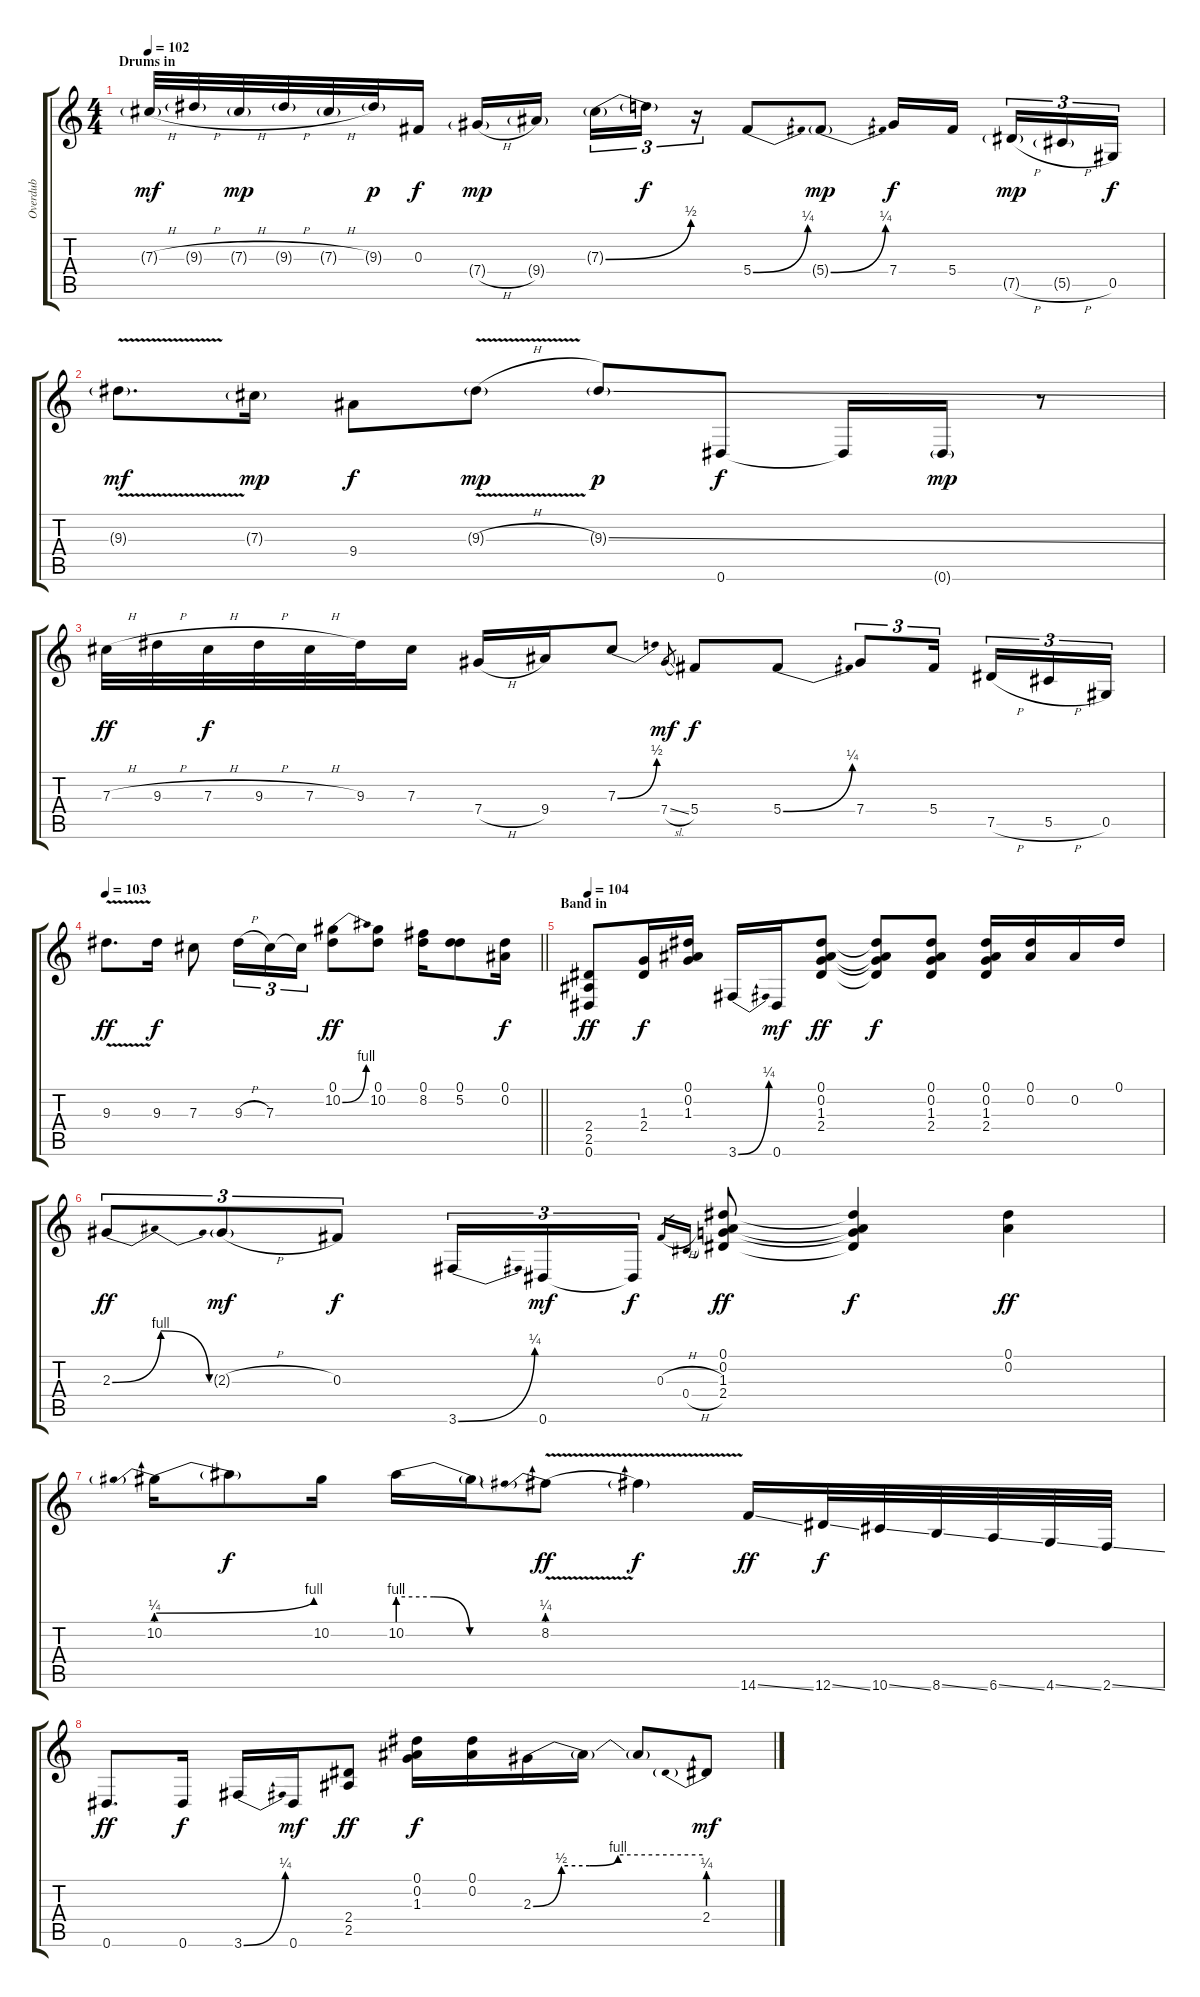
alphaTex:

\track ("Overdub" "Overdub") {instrument fretlessbass}
\staff {score tabs}
\tuning (Eb4 Bb3 Gb3 Db3 Ab2 Eb2) {hide}
\ts (4 4)
\section ("" "Drums in")
\tempo 102
\clef g2
\ks c
7.3{h g}.32{dy mf volume 10 instrument fretlessbass} 9.3{h g}.32 7.3{h g}.32{dy mp} 9.3{h g}.32 7.3{h g}.32 9.3{g}.32{dy p} 0.3.16{dy f volume 12 instrument choiraahs} 7.4{h g}.16{dy mp volume 10 instrument fretlessbass} 9.4{g}.16 7.3{be (bend 0 0 60 2) g}.16{tu (3 2) volume 10 instrument fretlessbass} 7.3{t}.16{tu (3 2) dy f} r.16{tu (3 2)} 5.4{be (bend 0 0 60 1)}.8{volume 12 instrument choiraahs} 5.4{be (bend 0 0 60 1) g}.8{dy mp volume 10 instrument fretlessbass} 7.4.16{dy f volume 12 instrument choiraahs} 5.4.16 7.5{h g}.16{tu (3 2) dy mp volume 10 instrument fretlessbass} 5.5{h g}.16{tu (3 2)} 0.5.16{tu (3 2) dy f volume 12 instrument choiraahs} |
9.3{v g}.8{d dy mf volume 10 instrument fretlessbass} 7.3{g}.16{dy mp} 9.4.8{dy f volume 12 instrument choiraahs} 9.3{v h g}.8{dy mp volume 10 instrument fretlessbass} 9.3{ss g}.8{dy p} 0.6.8{dy f volume 12 instrument choiraahs} 0.6{t}.16{volume 10 instrument fretlessbass} 0.6{g}.16{dy mp} r.8 |
7.3{h}.32{dy ff volume 10 instrument choiraahs} 9.3{h}.32 7.3{h}.32{dy f} 9.3{h}.32 7.3{h}.32 9.3.32 7.3.16 7.4{h}.16 9.4.16 7.3{be (bend 0 0 60 2)}.8 7.4{sl}.8{gr dy mf} 5.4.8{dy f} 5.4{be (bend 0 0 60 1)}.8 7.4.8{tu (3 2)} 5.4.16{tu (3 2)} 7.5{h}.16{tu (3 2)} 5.5{h}.16{tu (3 2)} 0.5.16{tu (3 2)} |
\tempo 103
\barLineRight lightlight
9.3{v}.8{d dy ff volume 11 instrument choiraahs} 9.3.16{dy f} 7.3.8 9.3{h}.16{tu (3 2)} 7.3.16{tu (3 2)} 7.3{t}.16{tu (3 2)} (0.1 10.2{be (bend 0 0 60 4)}).8{dy ff} (0.1 10.2).8 (0.1 8.2).16 (0.1 5.2).8 (0.1 0.2).16{dy f} |
\section ("" "Band in")
\tempo 104
(2.4 2.5 0.6).8{dy ff volume 10 instrument fretlessbass} (1.3 2.4).16{dy f} (0.1 0.2 1.3).16 3.6{be (bend 0 0 60 1)}.16 0.6.16{dy mf} (0.1 0.2 1.3 2.4).8{dy ff} (0.1{t} 0.2{t} 1.3{t} 2.4{t}).8{dy f} (0.1 0.2 1.3 2.4).8 (0.1 0.2 1.3 2.4).16 (0.1 0.2).16 0.2.16 0.1.16 |
2.3{be (bendrelease 0 0 15 4 30 4 60 0)}.8{tu (3 2) dy ff} 2.3{h g}.8{tu (3 2) dy mf} 0.3.8{tu (3 2) dy f} 3.6{be (bend 0 0 60 1)}.16{tu (3 2)} 0.6.16{tu (3 2) dy mf} 0.6{t}.16{tu (3 2) dy f} 0.3{h}.16{gr} 0.4{h}.16{gr} (0.1 0.2 1.3 2.4).8{dy ff} (0.1{t} 0.2{t} 1.3{t} 2.4{t}).4{dy f} (0.1 0.2).4{dy ff volume 10 instrument choiraahs} |
10.2{be (prebendbend 0 1 60 4)}.16 10.2{t}.8{dy f} 10.2.16 10.2{be (custom 0 4 15 4 30 0 60 0)}.16 10.2{t}.16 8.2{be (prebend 0 1 60 1) v}.8{dy ff} 8.2{t}.4{dy f} 14.6{ss}.16{dy ff} 12.6{ss}.32{dy f} 10.6{ss}.32 8.6{ss}.32 6.6{ss}.32 4.6{ss}.32 2.6{ss}.32 |
0.6.8{d dy ff volume 10 instrument fretlessbass} 0.6.16{dy f} 3.6{be (bend 0 0 60 1)}.16 0.6.16{dy mf} (2.4 2.5).8{dy ff} (0.1 0.2 1.3).16{dy f} (0.1 0.2).16 2.3{be (custom 0 0 10 2 20 2 30 4 60 4)}.16 2.3{t}.16 2.3{t}.8 2.4{be (prebend 0 1 60 1)}.8{dy mf}
